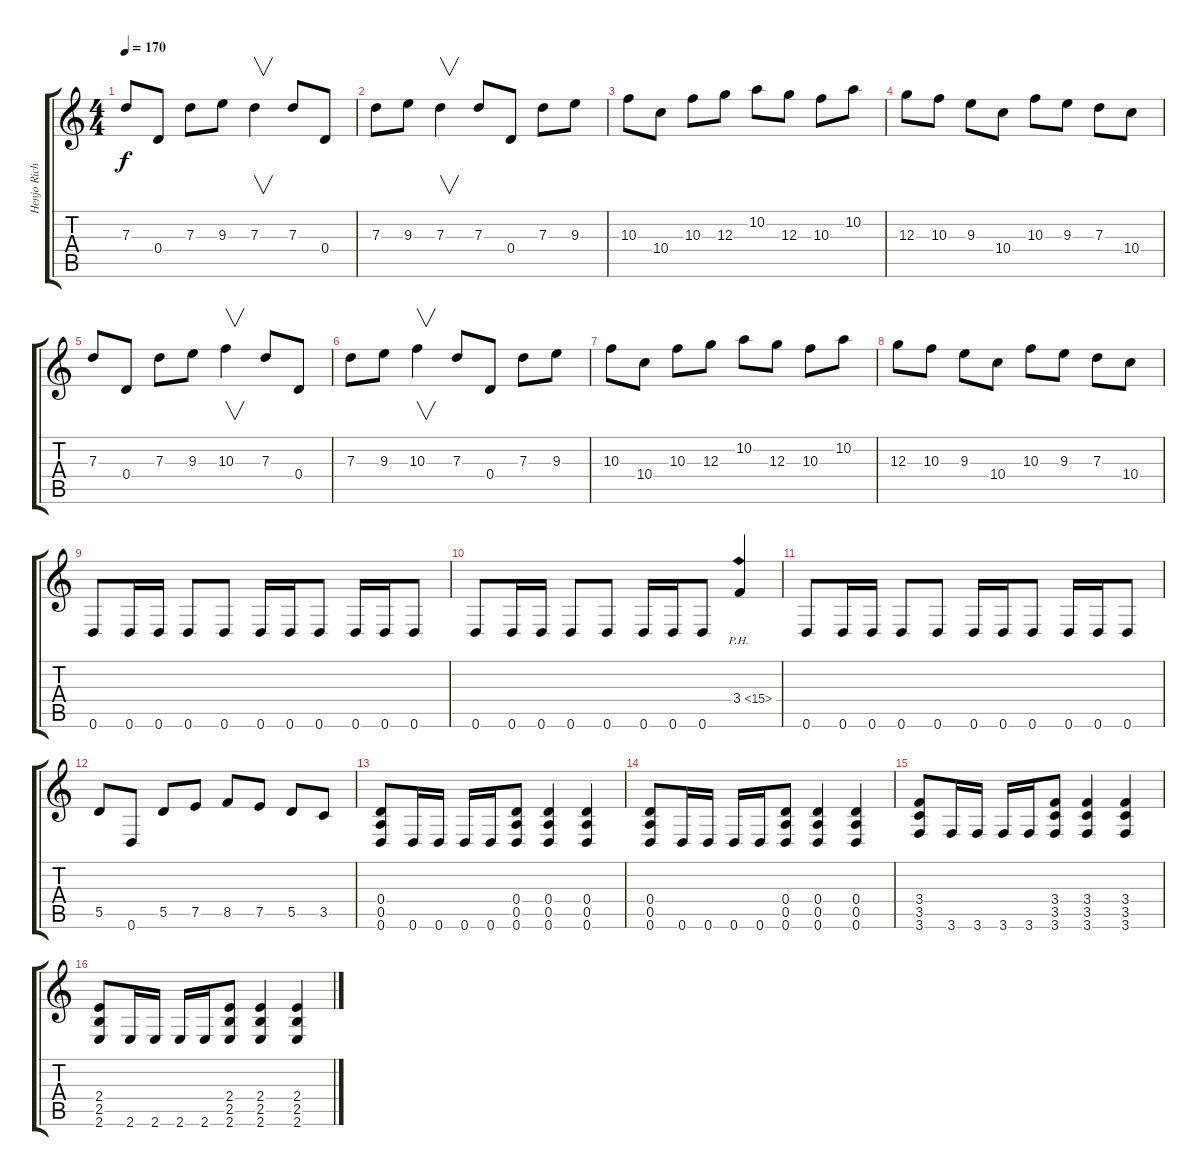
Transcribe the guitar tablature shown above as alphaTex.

\track ("Henjo Richter" "Henjo Rich") {instrument electricguitarclean}
\staff {score tabs}
\tuning (E4 B3 G3 D3 A2 D2) {hide}
\ts (4 4)
\tempo 170
\clef g2
\ks c
7.3.8{dy f} 0.4.8 7.3.8 9.3.8 7.3.4{v} 7.3.8 0.4.8 |
7.3.8 9.3.8 7.3.4{v} 7.3.8 0.4.8 7.3.8 9.3.8 |
10.3.8 10.4.8 10.3.8 12.3.8 10.2.8 12.3.8 10.3.8 10.2.8 |
12.3.8 10.3.8 9.3.8 10.4.8 10.3.8 9.3.8 7.3.8 10.4.8 |
7.3.8 0.4.8 7.3.8 9.3.8 10.3.4{v} 7.3.8 0.4.8 |
7.3.8 9.3.8 10.3.4{v} 7.3.8 0.4.8 7.3.8 9.3.8 |
10.3.8 10.4.8 10.3.8 12.3.8 10.2.8 12.3.8 10.3.8 10.2.8 |
12.3.8 10.3.8 9.3.8 10.4.8 10.3.8 9.3.8 7.3.8 10.4.8 |
0.6.8 0.6.16 0.6.16 0.6.8 0.6.8 0.6.16 0.6.16 0.6.8 0.6.16 0.6.16 0.6.8 |
0.6.8 0.6.16 0.6.16 0.6.8 0.6.8 0.6.16 0.6.16 0.6.8 3.4{ph 12}.4 |
0.6.8 0.6.16 0.6.16 0.6.8 0.6.8 0.6.16 0.6.16 0.6.8 0.6.16 0.6.16 0.6.8 |
5.5.8 0.6.8 5.5.8 7.5.8 8.5.8 7.5.8 5.5.8 3.5.8 |
(0.4 0.5 0.6).8 0.6.16 0.6.16 0.6.16 0.6.16 (0.4 0.5 0.6).8 (0.4 0.5 0.6).4 (0.4 0.5 0.6).4 |
(0.4 0.5 0.6).8 0.6.16 0.6.16 0.6.16 0.6.16 (0.4 0.5 0.6).8 (0.4 0.5 0.6).4 (0.4 0.5 0.6).4 |
(3.4 3.5 3.6).8 3.6.16 3.6.16 3.6.16 3.6.16 (3.4 3.5 3.6).8 (3.4 3.5 3.6).4 (3.4 3.5 3.6).4 |
(2.4 2.5 2.6).8 2.6.16 2.6.16 2.6.16 2.6.16 (2.4 2.5 2.6).8 (2.4 2.5 2.6).4 (2.4 2.5 2.6).4
